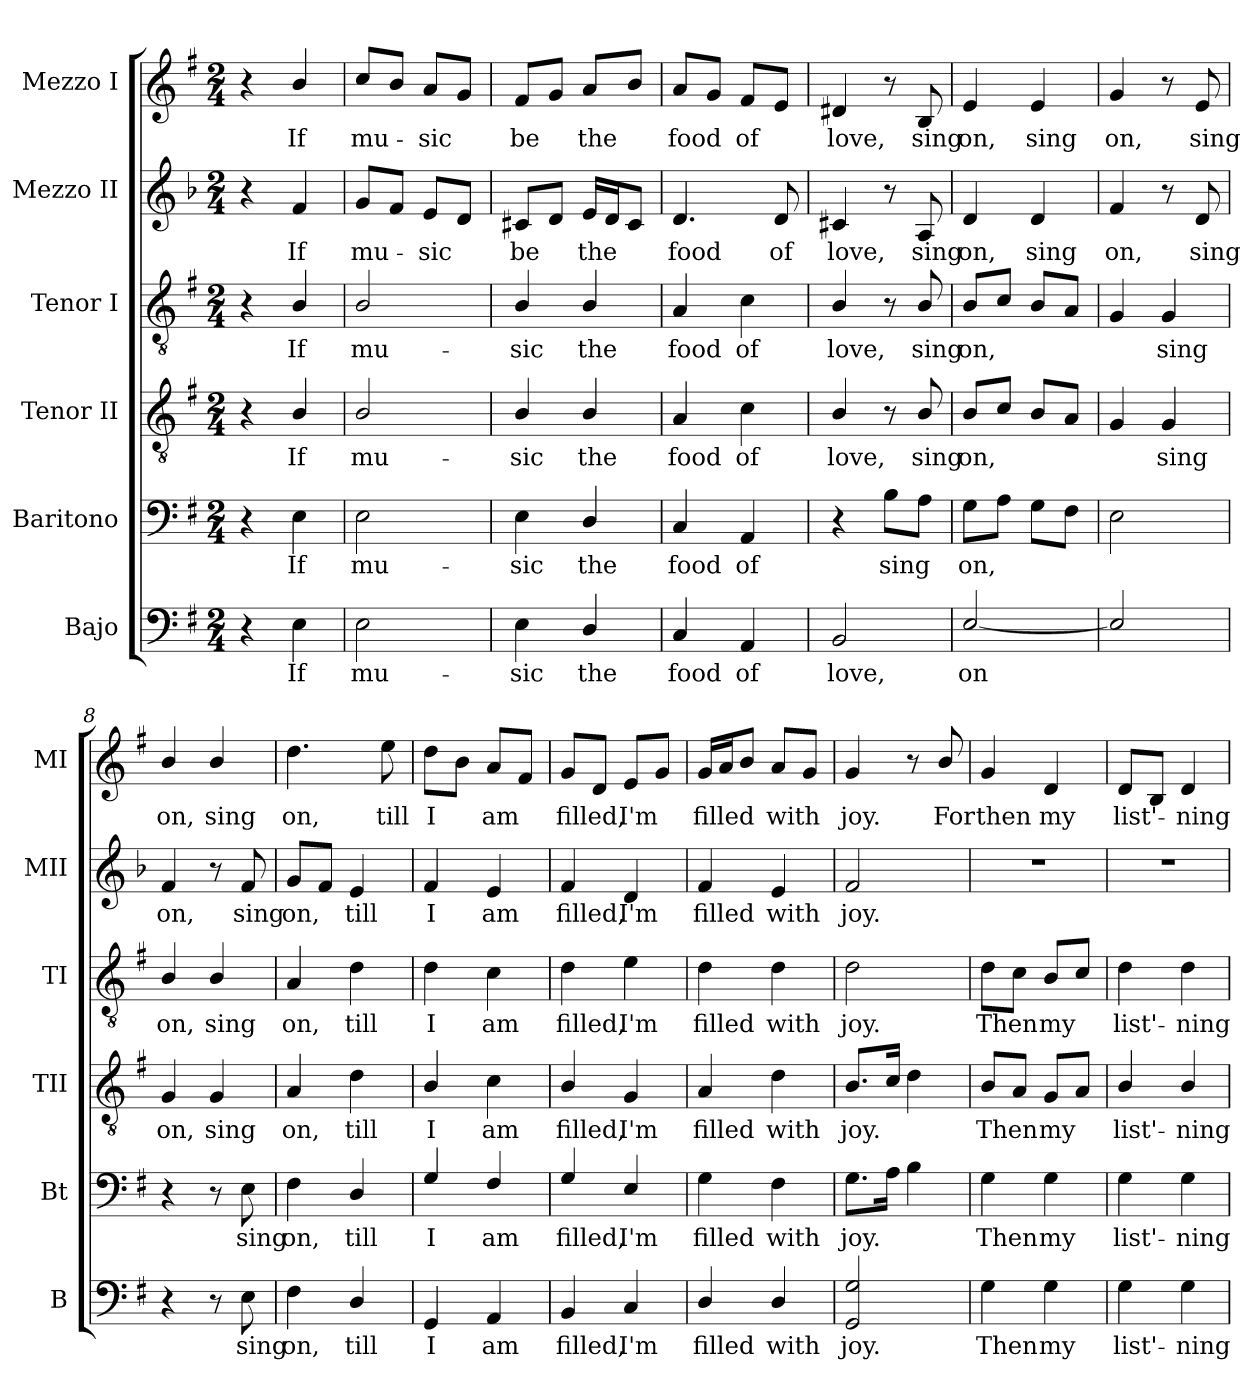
**kern	**text	**kern	**text	**kern	**text	**kern	**text	**kern	**text	**kern	**text
*part6	*part6	*part5	*part5	*part4	*part4	*part3	*part3	*part2	*part2	*part1	*part1
*staff6	*staff6	*staff5	*staff5	*staff4	*staff4	*staff3	*staff3	*staff2	*staff2	*staff1	*staff1
*I"Bajo	*	*I"Baritono	*	*I"Tenor II	*	*I"Tenor I	*	*I"Mezzo II	*	*I"Mezzo I	*
*I'B	*	*I'Bt	*	*I'TII	*	*I'TI	*	*I'MII	*	*I'MI	*
*clefF4	*	*clefF4	*	*clefGv2	*	*clefGv2	*	*clefG2	*	*clefG2	*
*ITrd1c2	*	*ITrd1c2	*	*ITrd1c2	*	*ITrd1c2	*	*	*	*ITrd1c2	*
*k[b-]	*	*k[b-]	*	*k[b-]	*	*k[b-]	*	*k[b-]	*	*k[b-]	*
*M2/4	*	*M2/4	*	*M2/4	*	*M2/4	*	*M2/4	*	*M2/4	*
*MM80	*	*MM80	*	*MM80	*	*MM80	*	*MM80	*	*MM80	*
=1	=1	=1	=1	=1	=1	=1	=1	=1	=1	=1	=1
4r	.	4r	.	4r	.	4r	.	4r	.	4r	.
!	!LO:LY:b	!	!LO:LY:b	!	!LO:LY:b	!	!LO:LY:b	!	!LO:LY:b	!	!LO:LY:b
4D\	If	4D\	If	4A/	If	4A/	If	4f/	If	4a/	If
=2	=2	=2	=2	=2	=2	=2	=2	=2	=2	=2	=2
!	!LO:LY:b	!	!LO:LY:b	!	!LO:LY:b	!	!LO:LY:b	!	!LO:LY:b	!	!LO:LY:b
2D\	mu-	2D\	mu-	2A/	mu-	2A/	mu-	8g/L	mu-	8b-/L	mu-
.	.	.	.	.	.	.	.	8f/J	.	8a/J	.
!	!	!	!	!	!	!	!	!	!LO:LY:b	!	!LO:LY:b
.	.	.	.	.	.	.	.	8e/L	-sic	8g/L	-sic
.	.	.	.	.	.	.	.	8d/J	.	8f/J	.
=3	=3	=3	=3	=3	=3	=3	=3	=3	=3	=3	=3
!	!LO:LY:b	!	!LO:LY:b	!	!LO:LY:b	!	!LO:LY:b	!	!LO:LY:b	!	!LO:LY:b
4D\	-sic	4D\	-sic	4A/	-sic	4A/	-sic	8c#X/L	be	8e/L	be
.	.	.	.	.	.	.	.	8d/J	.	8f/J	.
!	!LO:LY:b	!	!LO:LY:b	!	!LO:LY:b	!	!LO:LY:b	!	!LO:LY:b	!	!LO:LY:b
4C/	the	4C/	the	4A/	the	4A/	the	16e/LL	the	8g/L	the
.	.	.	.	.	.	.	.	16d/J	.	.	.
.	.	.	.	.	.	.	.	8c#/J	.	8a/J	.
=4	=4	=4	=4	=4	=4	=4	=4	=4	=4	=4	=4
!	!LO:LY:b	!	!LO:LY:b	!	!LO:LY:b	!	!LO:LY:b	!	!LO:LY:b	!	!LO:LY:b
4BB-/	food	4BB-/	food	4G/	food	4G/	food	4.d/	food	8g/L	food
.	.	.	.	.	.	.	.	.	.	8f/J	.
!	!LO:LY:b	!	!LO:LY:b	!	!LO:LY:b	!	!LO:LY:b	!	!	!	!LO:LY:b
4GG/	of	4GG/	of	4B-\	of	4B-\	of	.	.	8e/L	of
!	!	!	!	!	!	!	!	!	!LO:LY:b	!	!
.	.	.	.	.	.	.	.	8d/	of	8d/J	.
=5	=5	=5	=5	=5	=5	=5	=5	=5	=5	=5	=5
!	!LO:LY:b	!	!	!	!LO:LY:b	!	!LO:LY:b	!	!LO:LY:b	!	!LO:LY:b
2AA/	love,	4r	.	4A/	love,	4A/	love,	4c#X/	love,	4c#X/	love,
!	!	!	!LO:LY:b	!	!	!	!	!	!	!	!
.	.	8A\L	sing	8r	.	8r	.	8r	.	8r	.
!	!	!	!	!	!LO:LY:b	!	!LO:LY:b	!	!LO:LY:b	!	!LO:LY:b
.	.	8G\J	.	8A/	sing	8A/	sing	8A/	sing	8A/	sing
=6	=6	=6	=6	=6	=6	=6	=6	=6	=6	=6	=6
!	!LO:LY:b	!	!LO:LY:b	!	!LO:LY:b	!	!LO:LY:b	!	!LO:LY:b	!	!LO:LY:b
[2D/	on	8F\L	on,	8A/L	on,	8A/L	on,	4d/	on,	4d/	on,
.	.	8G\J	.	8B-/J	.	8B-/J	.	.	.	.	.
!	!	!	!	!	!	!	!	!	!LO:LY:b	!	!LO:LY:b
.	.	8F\L	.	8A/L	.	8A/L	.	4d/	sing	4d/	sing
.	.	8E\J	.	8G/J	.	8G/J	.	.	.	.	.
=7	=7	=7	=7	=7	=7	=7	=7	=7	=7	=7	=7
!	!	!	!	!	!	!	!	!	!LO:LY:b	!	!LO:LY:b
2D/]	.	2D\	.	4F/	.	4F/	.	4f/	on,	4f/	on,
!	!	!	!	!	!LO:LY:b	!	!LO:LY:b	!	!	!	!
.	.	.	.	4F/	sing	4F/	sing	8r	.	8r	.
!	!	!	!	!	!	!	!	!	!LO:LY:b	!	!LO:LY:b
.	.	.	.	.	.	.	.	8d/	sing	8d/	sing
=8	=8	=8	=8	=8	=8	=8	=8	=8	=8	=8	=8
!	!	!	!	!	!LO:LY:b	!	!LO:LY:b	!	!LO:LY:b	!	!LO:LY:b
4r	.	4r	.	4F/	on,	4A/	on,	4f/	on,	4a/	on,
!	!	!	!	!	!LO:LY:b	!	!LO:LY:b	!	!	!	!LO:LY:b
8r	.	8r	.	4F/	sing	4A/	sing	8r	.	4a/	sing
!	!LO:LY:b	!	!LO:LY:b	!	!	!	!	!	!LO:LY:b	!	!
8D\	sing	8D\	sing	.	.	.	.	8f/	sing	.	.
!!LO:LB:g=z
=9	=9	=9	=9	=9	=9	=9	=9	=9	=9	=9	=9
!	!LO:LY:b	!	!LO:LY:b	!	!LO:LY:b	!	!LO:LY:b	!	!LO:LY:b	!	!LO:LY:b
4E\	on,	4E\	on,	4G/	on,	4G/	on,	8g/L	on,	4.cc\	on,
.	.	.	.	.	.	.	.	8f/J	.	.	.
!	!LO:LY:b	!	!LO:LY:b	!	!LO:LY:b	!	!LO:LY:b	!	!LO:LY:b	!	!
4C/	till	4C/	till	4c\	till	4c\	till	4e/	till	.	.
!	!	!	!	!	!	!	!	!	!	!	!LO:LY:b
.	.	.	.	.	.	.	.	.	.	8dd\	till
=10	=10	=10	=10	=10	=10	=10	=10	=10	=10	=10	=10
!	!LO:LY:b	!	!LO:LY:b	!	!LO:LY:b	!	!LO:LY:b	!	!LO:LY:b	!	!LO:LY:b
4FF/	I	4F/	I	4A/	I	4c\	I	4f/	I	8cc\L	I
.	.	.	.	.	.	.	.	.	.	8a\J	.
!	!LO:LY:b	!	!LO:LY:b	!	!LO:LY:b	!	!LO:LY:b	!	!LO:LY:b	!	!LO:LY:b
4GG/	am	4E/	am	4B-\	am	4B-\	am	4e/	am	8g/L	am
.	.	.	.	.	.	.	.	.	.	8e/J	.
=11	=11	=11	=11	=11	=11	=11	=11	=11	=11	=11	=11
!	!LO:LY:b	!	!LO:LY:b	!	!LO:LY:b	!	!LO:LY:b	!	!LO:LY:b	!	!LO:LY:b
4AA/	filled,	4F/	filled,	4A/	filled,	4c\	filled,	4f/	filled,	8f/L	filled,
.	.	.	.	.	.	.	.	.	.	8c/J	.
!	!LO:LY:b	!	!LO:LY:b	!	!LO:LY:b	!	!LO:LY:b	!	!LO:LY:b	!	!LO:LY:b
4BB-/	I'm	4D/	I'm	4F/	I'm	4d\	I'm	4d/	I'm	8d/L	I'm
.	.	.	.	.	.	.	.	.	.	8f/J	.
=12	=12	=12	=12	=12	=12	=12	=12	=12	=12	=12	=12
!	!LO:LY:b	!	!LO:LY:b	!	!LO:LY:b	!	!LO:LY:b	!	!LO:LY:b	!	!LO:LY:b
4C/	filled	4F\	filled	4G/	filled	4c\	filled	4f/	filled	16f/LL	filled
.	.	.	.	.	.	.	.	.	.	16g/J	.
.	.	.	.	.	.	.	.	.	.	8a/J	.
!	!LO:LY:b	!	!LO:LY:b	!	!LO:LY:b	!	!LO:LY:b	!	!LO:LY:b	!	!LO:LY:b
4C/	with	4E\	with	4c\	with	4c\	with	4e/	with	8g/L	with
.	.	.	.	.	.	.	.	.	.	8f/J	.
=13	=13	=13	=13	=13	=13	=13	=13	=13	=13	=13	=13
!	!LO:LY:b	!	!LO:LY:b	!	!LO:LY:b	!	!LO:LY:b	!	!LO:LY:b	!	!LO:LY:b
2FF/ 2F/	joy.	8.F\L	joy.	8.A/L	joy.	2c\	joy.	2f/	joy.	4f/	joy.
.	.	16G\Jk	.	16B-/Jk	.	.	.	.	.	.	.
.	.	4A\	.	4c\	.	.	.	.	.	8r	.
!	!	!	!	!	!	!	!	!	!	!	!LO:LY:b
.	.	.	.	.	.	.	.	.	.	8a/	For
=14	=14	=14	=14	=14	=14	=14	=14	=14	=14	=14	=14
!	!LO:LY:b	!	!LO:LY:b	!	!LO:LY:b	!	!LO:LY:b	!	!	!	!LO:LY:b
4F\	Then	4F\	Then	8A/L	Then	8c\L	Then	2r	.	4f/	then
.	.	.	.	8G/J	.	8B-\J	.	.	.	.	.
!	!LO:LY:b	!	!LO:LY:b	!	!LO:LY:b	!	!LO:LY:b	!	!	!	!LO:LY:b
4F\	my	4F\	my	8F/L	my	8A/L	my	.	.	4c/	my
.	.	.	.	8G/J	.	8B-/J	.	.	.	.	.
=15	=15	=15	=15	=15	=15	=15	=15	=15	=15	=15	=15
!	!LO:LY:b	!	!LO:LY:b	!	!LO:LY:b	!	!LO:LY:b	!	!	!	!LO:LY:b
4F\	list'-	4F\	list'-	4A/	list'-	4c\	list'-	2r	.	8c/L	list'-
.	.	.	.	.	.	.	.	.	.	8A/J	.
!	!LO:LY:b	!	!LO:LY:b	!	!LO:LY:b	!	!LO:LY:b	!	!	!	!LO:LY:b
4F\	-ning	4F\	-ning	4A/	-ning	4c\	-ning	.	.	4c/	-ning
=	=	=	=	=	=	=	=	=	=	=	=
*-	*-	*-	*-	*-	*-	*-	*-	*-	*-	*-	*-
